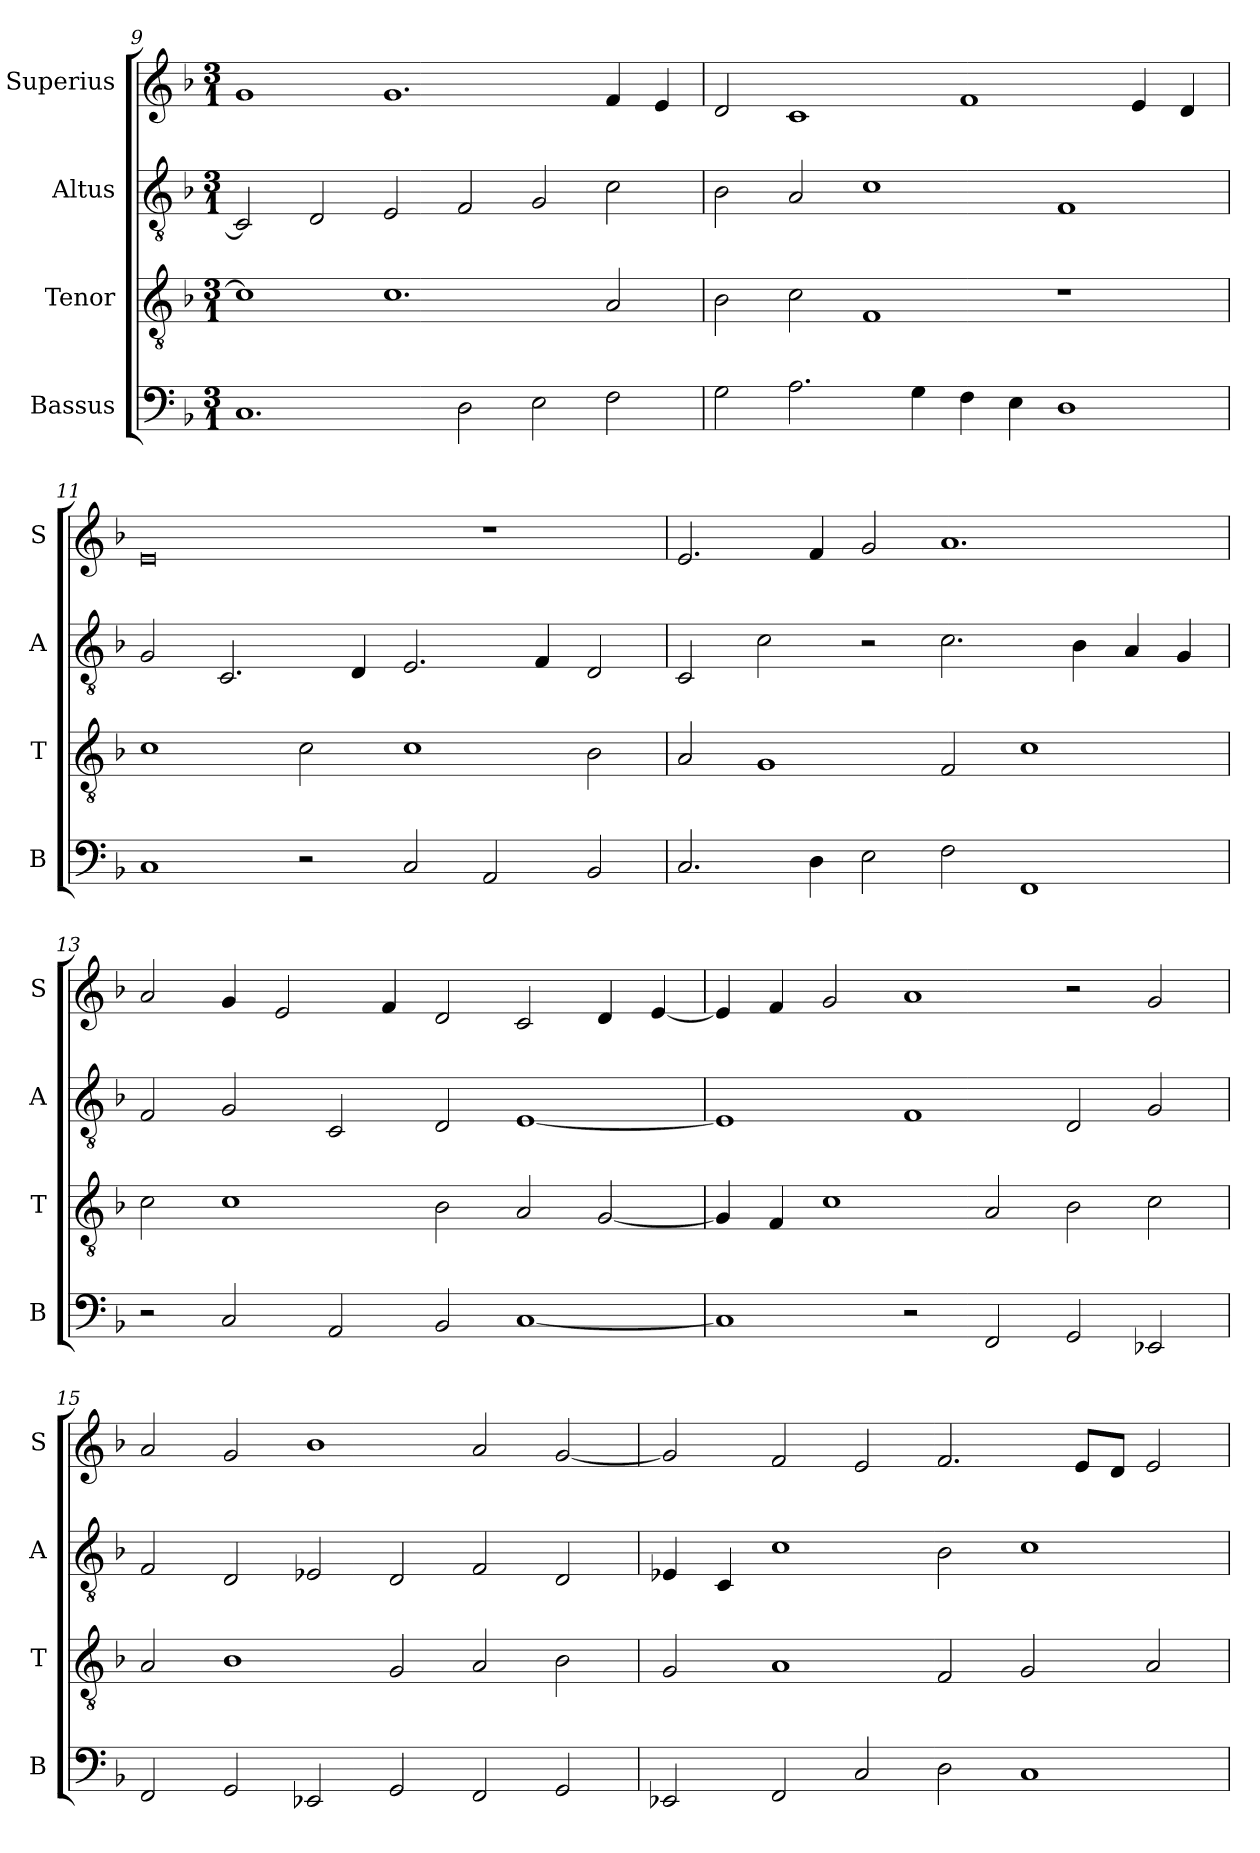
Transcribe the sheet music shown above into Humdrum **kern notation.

**kern	**kern	**kern	**kern
*part4	*part3	*part2	*part1
*staff4	*staff3	*staff2	*staff1
*I"Bassus	*I"Tenor	*I"Altus	*I"Superius
*I'B	*I'T	*I'A	*I'S
*clefF4	*clefGv2	*clefGv2	*clefG2
*k[b-]	*k[b-]	*k[b-]	*k[b-]
*M3/1	*M3/1	*M3/1	*M3/1
=9	=9	=9	=9
1.C	1c]	2C/]	1g
.	.	2D/	.
.	1.c	2E/	1.g
2D\	.	2F/	.
2E\	.	2G/	.
2F\	2A/	2c\	4f/
.	.	.	4e/
=10	=10	=10	=10
2G\	2B-\	2B-\	2d/
2.A\	2c\	2A/	1c
.	1F	1c	.
4G\	.	.	.
4F\	.	.	1f
4E\	.	.	.
1D	1r	1F	.
.	.	.	4e/
.	.	.	4d/
=11	=11	=11	=11
1C	1c	2G/	0e
.	.	2.C/	.
2r	2c\	.	.
.	.	4D/	.
2C/	1c	2.E/	.
2AA/	.	.	1r
.	.	4F/	.
2BB-/	2B-\	2D/	.
=12	=12	=12	=12
2.C/	2A/	2C/	2.e/
.	1G	2c\	.
4D\	.	.	4f/
2E\	.	2r	2g/
2F\	2F/	2.c\	1.a
1FF	1c	.	.
.	.	4B-\	.
.	.	4A/	.
.	.	4G/	.
=13	=13	=13	=13
2r	2c\	2F/	2a/
2C/	1c	2G/	4g/
.	.	.	2e/
2AA/	.	2C/	.
.	.	.	4f/
2BB-/	2B-\	2D/	2d/
[1C	2A/	[1E	2c/
.	[2G/	.	4d/
.	.	.	[4e/
=14	=14	=14	=14
1C]	4G/]	1E]	4e/]
.	4F/	.	4f/
.	1c	.	2g/
2r	.	1F	1a
2FF/	2A/	.	.
2GG/	2B-\	2D/	2r
2EE-X/	2c\	2G/	2g/
=15	=15	=15	=15
2FF/	2A/	2F/	2a/
2GG/	1B-	2D/	2g/
2EE-X/	.	2E-X/	1b-
2GG/	2G/	2D/	.
2FF/	2A/	2F/	2a/
2GG/	2B-\	2D/	[2g/
=16	=16	=16	=16
2EE-X/	2G/	4E-X/	2g/]
.	.	4C/	.
2FF/	1A	1c	2f/
2C/	.	.	2e/
2D\	2F/	2B-\	2.f/
1C	2G/	1c	.
.	.	.	8e/L
.	.	.	8d/J
.	2A/	.	2e/
=	=	=	=
*-	*-	*-	*-
